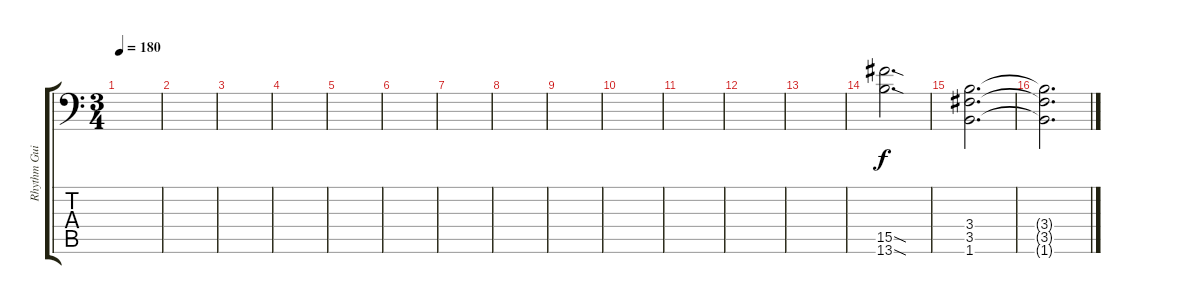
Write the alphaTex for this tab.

\track ("Rhythm Guitar 2" "Rhythm Gui") {instrument distortionguitar}
\staff {score tabs}
\tuning (Bb3 F3 Db3 Ab2 Eb2 Bb1) {hide}
\ts (3 4)
\tempo 180
\clef f4
\ks c
|
|
|
|
|
|
|
|
|
|
|
|
|
(15.5{sod} 13.6{sod}).2{d} |
(3.4 3.5 1.6).2{d} |
(3.4{t} 3.5{t} 1.6{t}).2{d}
